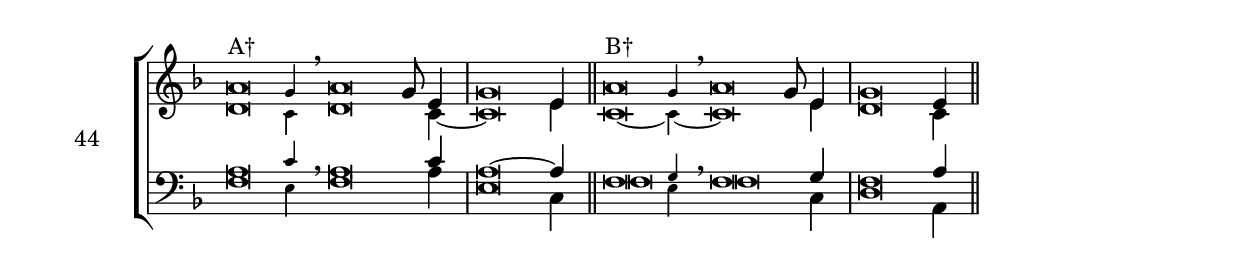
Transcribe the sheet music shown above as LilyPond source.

\version "2.18.2"
\version "2.18.2"

divisioMinima = {
    \bar ""
    \once \override BreathingSign.stencil = #ly:breathing-sign::divisio-minima
    \once \override BreathingSign.Y-offset = #0
    \breathe
}

dm = {
    \bar ""
    \once \override BreathingSign.stencil = #ly:breathing-sign::divisio-maior
    \once \override BreathingSign.Y-offset = #0
    \breathe
}
divisioMaxima = {
    \bar ""
    \once \override BreathingSign.stencil = #ly:breathing-sign::divisio-maxima
    \once \override BreathingSign.Y-offset = #0
    \breathe
}

fi = { \bar "||" }
ll = { \once \override LyricText.self-alignment-X = #LEFT }
sm = { \set melismaBusyProperties = #'() }
usm = { \unset melismaBusyProperties }

global = {
    \key d \minor
    \cadenzaOn
    \set tieWaitForNote = ##t
    \autoBeamOff
    %\hide Staff.Stem
}

sopranoOneFlex = { \afterGrace a'\breve^"A†" g'4 \breathe a'\breve g'8 e'4 \bar "|" g'\breve e'4 \bar "||" }
sopranoOne = { a'\breve^"A" g'8 e'4 \bar "|" g'\breve e'4 \bar "||" }
sopranoTwoFlex = { \afterGrace a'\breve^"B†" g'4 \breathe a'\breve g'8 e'4 \bar "|" g'\breve e'4 \bar "||"  }
sopranoTwo = { a'\breve^"B" g'8 e'4 \bar "|" g'\breve e'4 \bar "||" }

altoOneFlex = { \afterGrace d'\breve c'4 d'\breve s8 c'4~ c'\breve e'4 }
altoOne = { d'\breve s8 c'4~ c'\breve e'4 }
altoTwoFlex = { \afterGrace c'\breve~ c'4~ c'\breve s8 e'4 d'\breve c'4 }
altoTwo = { c'\breve s8 e'4 d'\breve c'4 }

tenorOneFlex = { \afterGrace a\breve c'4 \breathe a\breve s8 c'4 \bar "|" a\breve~ a4 \bar "||" }
tenorOne = { a\breve s8 c'4 \bar "|" a\breve~ a4 \bar "||" }
tenorTwoFlex = {\afterGrace f\breve g4 \breathe f\breve s8 g4 \bar "|" f\breve a4 \bar "||"  }
tenorTwo = { f\breve s8 g4 \bar "|" f\breve a4 \bar "||" }

bassOneFlex = { \afterGrace f\breve e4 f\breve s8 a4 e\breve c4 }
bassOne = {  }
bassTwoFlex = { \afterGrace f\breve e4 f\breve s8 c4 d\breve a,4 }
bassTwo = {  }




sopMusic = {
    \global
    \voiceOne
    \sopranoOneFlex
    \sopranoTwoFlex
}
altoMusic = {
    \global
    \voiceTwo
    \altoOneFlex
    \altoTwoFlex
    %\altoOne
    %\altoTwo
}
tenorMusic = {
    \global
    \voiceOne
    \tenorOneFlex
    \tenorTwoFlex
    %\tenorOne
    %\tenorTwo
}
bassMusic = {
    \global
    \voiceTwo
    \bassOneFlex
    \bassTwoFlex
    %\bassOne
    %\bassTwo
}

\score {

    \header {
        %piece = \markup { \fontsize #2 \bold "LBI_3a" }
    }
    <<
        \transpose e e {



            \new ChoirStaff \with { instrumentName = #"44" } % LBI_7d
            <<
                \new Staff ="up"
                <<
                    \clef treble
                    \accidentalStyle forget
                    \new Voice = "Soprano" \sopMusic
                    \new Voice = "Alto" \altoMusic
                >>
                \new Staff ="down"
                <<
                    \clef bass
                    \accidentalStyle forget
                    \new Voice = "Tenor" \tenorMusic
                    \new Voice = "Bass" \bassMusic
                >>
            >>
        }
    >>

    \layout 
    { 
        ragged-last = ##t
        \context 
        { 
            \Staff 
            \remove Time_signature_engraver 
        } 

    } 

}
